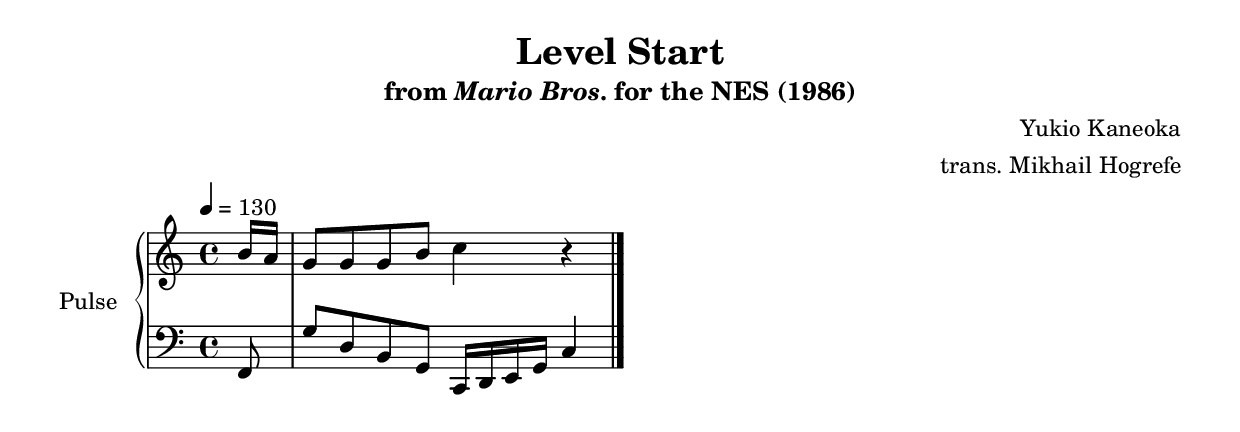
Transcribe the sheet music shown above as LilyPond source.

\version "2.24.3"

\book {
    \header {
        title = "Level Start"
        subtitle = \markup { "from" {\italic "Mario Bros."} "for the NES (1986)" }
        composer = "Yukio Kaneoka"
        arranger = "trans. Mikhail Hogrefe"
    }

    \score {
        {
            \new GrandStaff <<
                \set GrandStaff.instrumentName = "Pulse"
                \set GrandStaff.shortInstrumentName = "P."
                \new Staff \relative c'' {
\key c \major
\tempo 4 = 130
\partial 8 b16 a |
g8 g g b c4 r |
\bar "|."
                }

                \new Staff \relative c, {
\clef bass
\key c \major
f8 |
g'8 d b g c,16 d e g c4 |
                }
            >>
        }
        \midi {}
        \layout {
            \context {
                \Staff
                \RemoveEmptyStaves
            }
            \context {
                \DrumStaff
                \RemoveEmptyStaves
            }
        }
    }
}
